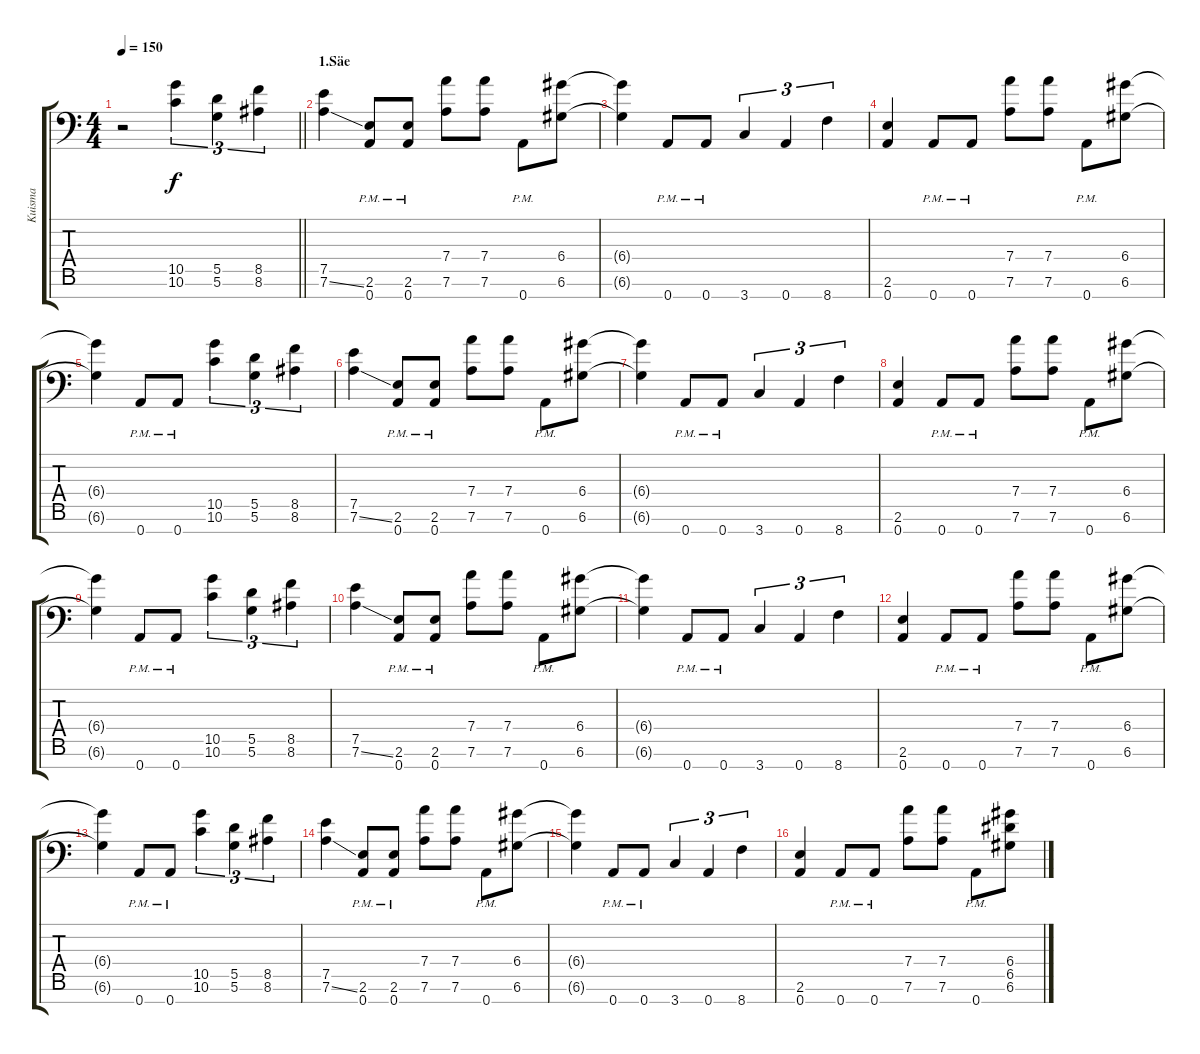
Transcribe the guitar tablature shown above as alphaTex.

\track ("Kuisma" "Kuisma") {instrument distortionguitar}
\staff {score tabs}
\tuning (E4 B3 G3 D3 A2 D2 A1) {hide}
\ts (4 4)
\tempo 150
\clef f4
\barLineRight lightlight
\ks c
r.2{dy f} (10.5 10.6).4{tu (3 2)} (5.5 5.6).4{tu (3 2)} (8.5 8.6).4{tu (3 2)} |
\section ("" "1.Säe")
(7.5 7.6{ss}).4 (2.6{pm} 0.7{pm}).8 (2.6{pm} 0.7{pm}).8 (7.4 7.6).8 (7.4 7.6).8 0.7{pm}.8 (6.4 6.6).8 |
(6.4{t} 6.6{t}).4 0.7{pm}.8 0.7{pm}.8 3.7.4{tu (3 2)} 0.7.4{tu (3 2)} 8.7.4{tu (3 2)} |
(2.6 0.7).4 0.7{pm}.8 0.7{pm}.8 (7.4 7.6).8 (7.4 7.6).8 0.7{pm}.8 (6.4 6.6).8 |
(6.4{t} 6.6{t}).4 0.7{pm}.8 0.7{pm}.8 (10.5 10.6).4{tu (3 2)} (5.5 5.6).4{tu (3 2)} (8.5 8.6).4{tu (3 2)} |
(7.5 7.6{ss}).4 (2.6{pm} 0.7{pm}).8 (2.6{pm} 0.7{pm}).8 (7.4 7.6).8 (7.4 7.6).8 0.7{pm}.8 (6.4 6.6).8 |
(6.4{t} 6.6{t}).4 0.7{pm}.8 0.7{pm}.8 3.7.4{tu (3 2)} 0.7.4{tu (3 2)} 8.7.4{tu (3 2)} |
(2.6 0.7).4 0.7{pm}.8 0.7{pm}.8 (7.4 7.6).8 (7.4 7.6).8 0.7{pm}.8 (6.4 6.6).8 |
(6.4{t} 6.6{t}).4 0.7{pm}.8 0.7{pm}.8 (10.5 10.6).4{tu (3 2)} (5.5 5.6).4{tu (3 2)} (8.5 8.6).4{tu (3 2)} |
(7.5 7.6{ss}).4 (2.6{pm} 0.7{pm}).8 (2.6{pm} 0.7{pm}).8 (7.4 7.6).8 (7.4 7.6).8 0.7{pm}.8 (6.4 6.6).8 |
(6.4{t} 6.6{t}).4 0.7{pm}.8 0.7{pm}.8 3.7.4{tu (3 2)} 0.7.4{tu (3 2)} 8.7.4{tu (3 2)} |
(2.6 0.7).4 0.7{pm}.8 0.7{pm}.8 (7.4 7.6).8 (7.4 7.6).8 0.7{pm}.8 (6.4 6.6).8 |
(6.4{t} 6.6{t}).4 0.7{pm}.8 0.7{pm}.8 (10.5 10.6).4{tu (3 2)} (5.5 5.6).4{tu (3 2)} (8.5 8.6).4{tu (3 2)} |
(7.5 7.6{ss}).4 (2.6{pm} 0.7{pm}).8 (2.6{pm} 0.7{pm}).8 (7.4 7.6).8 (7.4 7.6).8 0.7{pm}.8 (6.4 6.6).8 |
(6.4{t} 6.6{t}).4 0.7{pm}.8 0.7{pm}.8 3.7.4{tu (3 2)} 0.7.4{tu (3 2)} 8.7.4{tu (3 2)} |
(2.6 0.7).4 0.7{pm}.8 0.7{pm}.8 (7.4 7.6).8 (7.4 7.6).8 0.7{pm}.8 (6.4 6.5 6.6).8
